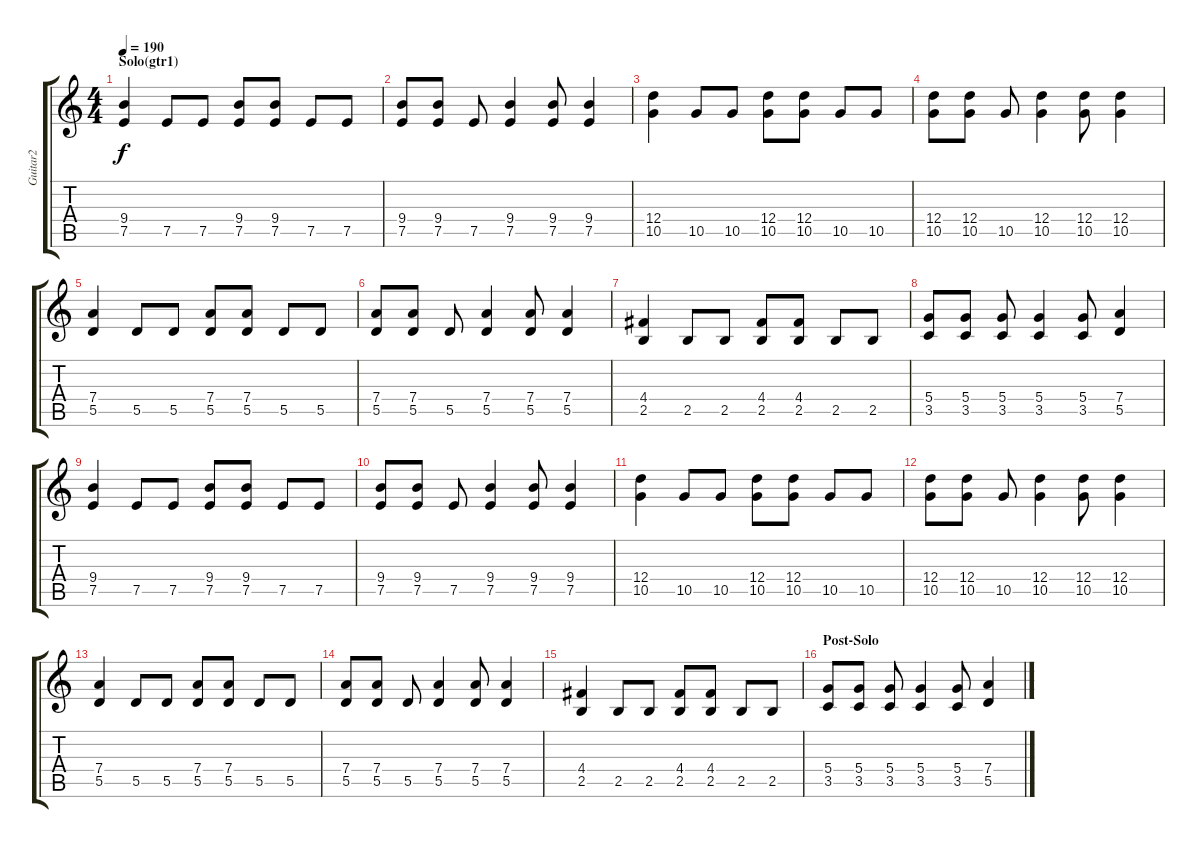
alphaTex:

\track ("Guitar2" "Guitar2") {instrument distortionguitar}
\staff {score tabs}
\tuning (E4 B3 G3 D3 A2 E2) {hide}
\ts (4 4)
\section ("" "Solo(gtr1)")
\tempo 190
\clef g2
\ks c
(9.4 7.5).4{dy f} 7.5.8 7.5.8 (9.4 7.5).8 (9.4 7.5).8 7.5.8 7.5.8 |
(9.4 7.5).8 (9.4 7.5).8 7.5.8 (9.4 7.5).4 (9.4 7.5).8 (9.4 7.5).4 |
(12.4 10.5).4 10.5.8 10.5.8 (12.4 10.5).8 (12.4 10.5).8 10.5.8 10.5.8 |
(12.4 10.5).8 (12.4 10.5).8 10.5.8 (12.4 10.5).4 (12.4 10.5).8 (12.4 10.5).4 |
(7.4 5.5).4 5.5.8 5.5.8 (7.4 5.5).8 (7.4 5.5).8 5.5.8 5.5.8 |
(7.4 5.5).8 (7.4 5.5).8 5.5.8 (7.4 5.5).4 (7.4 5.5).8 (7.4 5.5).4 |
(4.4 2.5).4 2.5.8 2.5.8 (4.4 2.5).8 (4.4 2.5).8 2.5.8 2.5.8 |
(5.4 3.5).8 (5.4 3.5).8 (5.4 3.5).8 (5.4 3.5).4 (5.4 3.5).8 (7.4 5.5).4 |
(9.4 7.5).4 7.5.8 7.5.8 (9.4 7.5).8 (9.4 7.5).8 7.5.8 7.5.8 |
(9.4 7.5).8 (9.4 7.5).8 7.5.8 (9.4 7.5).4 (9.4 7.5).8 (9.4 7.5).4 |
(12.4 10.5).4 10.5.8 10.5.8 (12.4 10.5).8 (12.4 10.5).8 10.5.8 10.5.8 |
(12.4 10.5).8 (12.4 10.5).8 10.5.8 (12.4 10.5).4 (12.4 10.5).8 (12.4 10.5).4 |
(7.4 5.5).4 5.5.8 5.5.8 (7.4 5.5).8 (7.4 5.5).8 5.5.8 5.5.8 |
(7.4 5.5).8 (7.4 5.5).8 5.5.8 (7.4 5.5).4 (7.4 5.5).8 (7.4 5.5).4 |
(4.4 2.5).4 2.5.8 2.5.8 (4.4 2.5).8 (4.4 2.5).8 2.5.8 2.5.8 |
\section ("" "Post-Solo")
(5.4 3.5).8 (5.4 3.5).8 (5.4 3.5).8 (5.4 3.5).4 (5.4 3.5).8 (7.4 5.5).4
